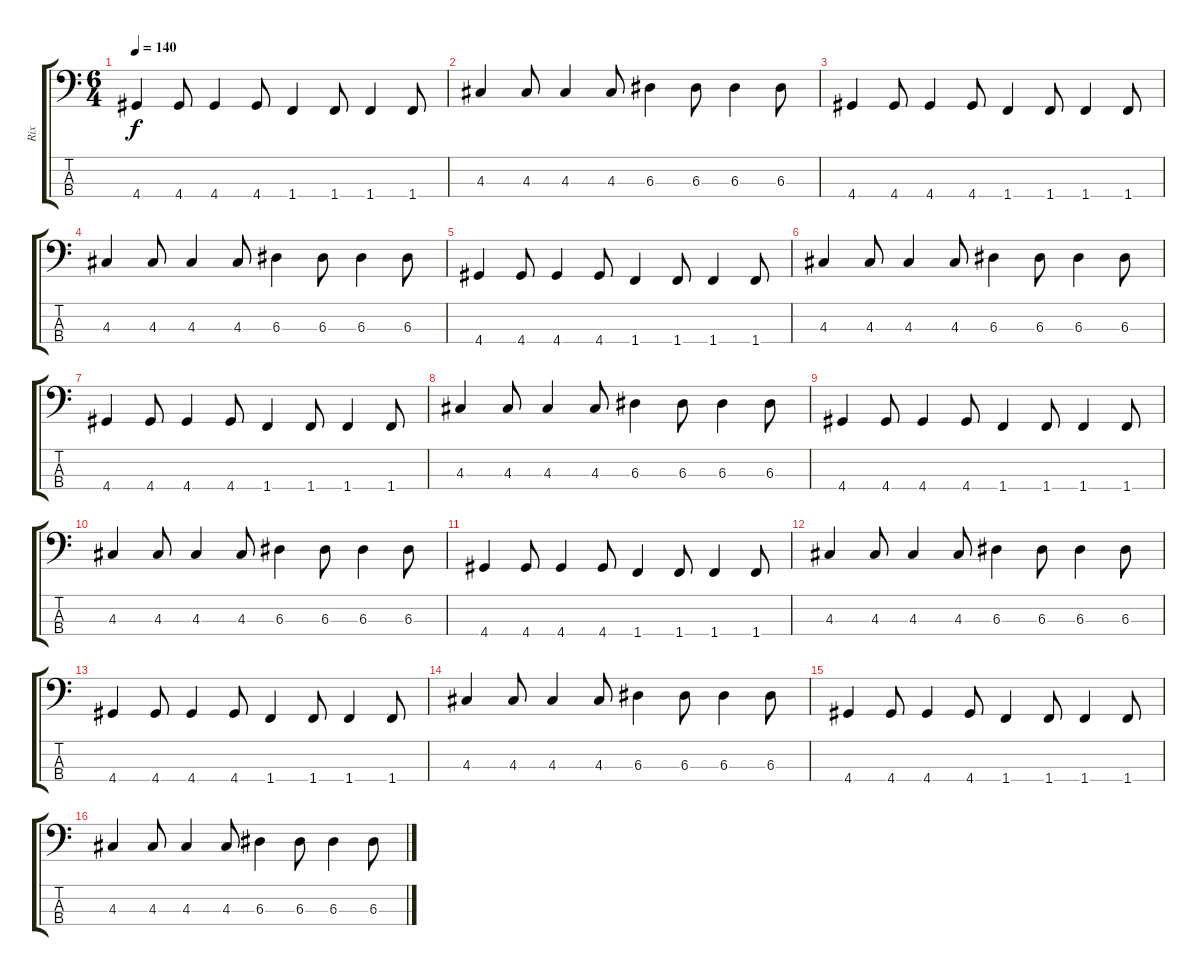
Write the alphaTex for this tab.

\track ("Rix" "Rix") {instrument electricbasspick}
\staff {score tabs}
\tuning (G2 D2 A1 E1) {hide}
\ts (6 4)
\tempo 140
\clef f4
\ks c
4.4.4{dy f} 4.4.8 4.4.4 4.4.8 1.4.4 1.4.8 1.4.4 1.4.8 |
4.3.4 4.3.8 4.3.4 4.3.8 6.3.4 6.3.8 6.3.4 6.3.8 |
4.4.4 4.4.8 4.4.4 4.4.8 1.4.4 1.4.8 1.4.4 1.4.8 |
4.3.4 4.3.8 4.3.4 4.3.8 6.3.4 6.3.8 6.3.4 6.3.8 |
4.4.4 4.4.8 4.4.4 4.4.8 1.4.4 1.4.8 1.4.4 1.4.8 |
4.3.4 4.3.8 4.3.4 4.3.8 6.3.4 6.3.8 6.3.4 6.3.8 |
4.4.4 4.4.8 4.4.4 4.4.8 1.4.4 1.4.8 1.4.4 1.4.8 |
4.3.4 4.3.8 4.3.4 4.3.8 6.3.4 6.3.8 6.3.4 6.3.8 |
4.4.4 4.4.8 4.4.4 4.4.8 1.4.4 1.4.8 1.4.4 1.4.8 |
4.3.4 4.3.8 4.3.4 4.3.8 6.3.4 6.3.8 6.3.4 6.3.8 |
4.4.4 4.4.8 4.4.4 4.4.8 1.4.4 1.4.8 1.4.4 1.4.8 |
4.3.4 4.3.8 4.3.4 4.3.8 6.3.4 6.3.8 6.3.4 6.3.8 |
4.4.4 4.4.8 4.4.4 4.4.8 1.4.4 1.4.8 1.4.4 1.4.8 |
4.3.4 4.3.8 4.3.4 4.3.8 6.3.4 6.3.8 6.3.4 6.3.8 |
4.4.4 4.4.8 4.4.4 4.4.8 1.4.4 1.4.8 1.4.4 1.4.8 |
4.3.4 4.3.8 4.3.4 4.3.8 6.3.4 6.3.8 6.3.4 6.3.8
